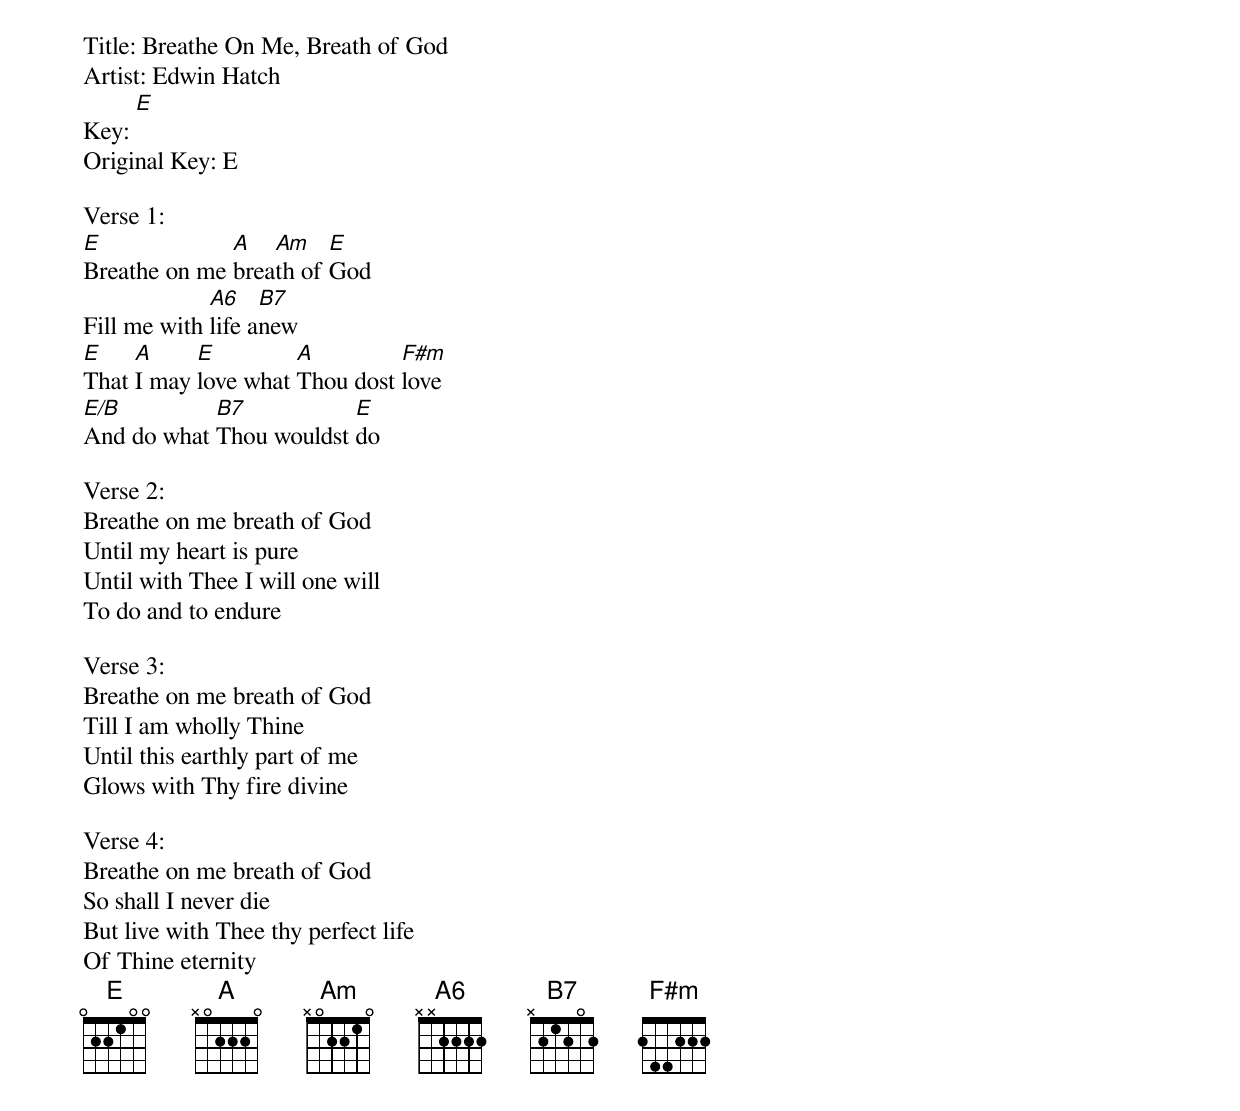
Title: Breathe On Me, Breath of God
Artist: Edwin Hatch
Key: [E]
Original Key: E

Verse 1:
[E]Breathe on me [A]brea[Am]th of [E]God
Fill me with [A6]life a[B7]new
[E]That [A]I may [E]love what [A]Thou dost [F#m]love
[E/B]And do what [B7]Thou wouldst [E]do

Verse 2:
Breathe on me breath of God
Until my heart is pure
Until with Thee I will one will
To do and to endure

Verse 3:
Breathe on me breath of God
Till I am wholly Thine
Until this earthly part of me
Glows with Thy fire divine

Verse 4:
Breathe on me breath of God
So shall I never die
But live with Thee thy perfect life
Of Thine eternity
